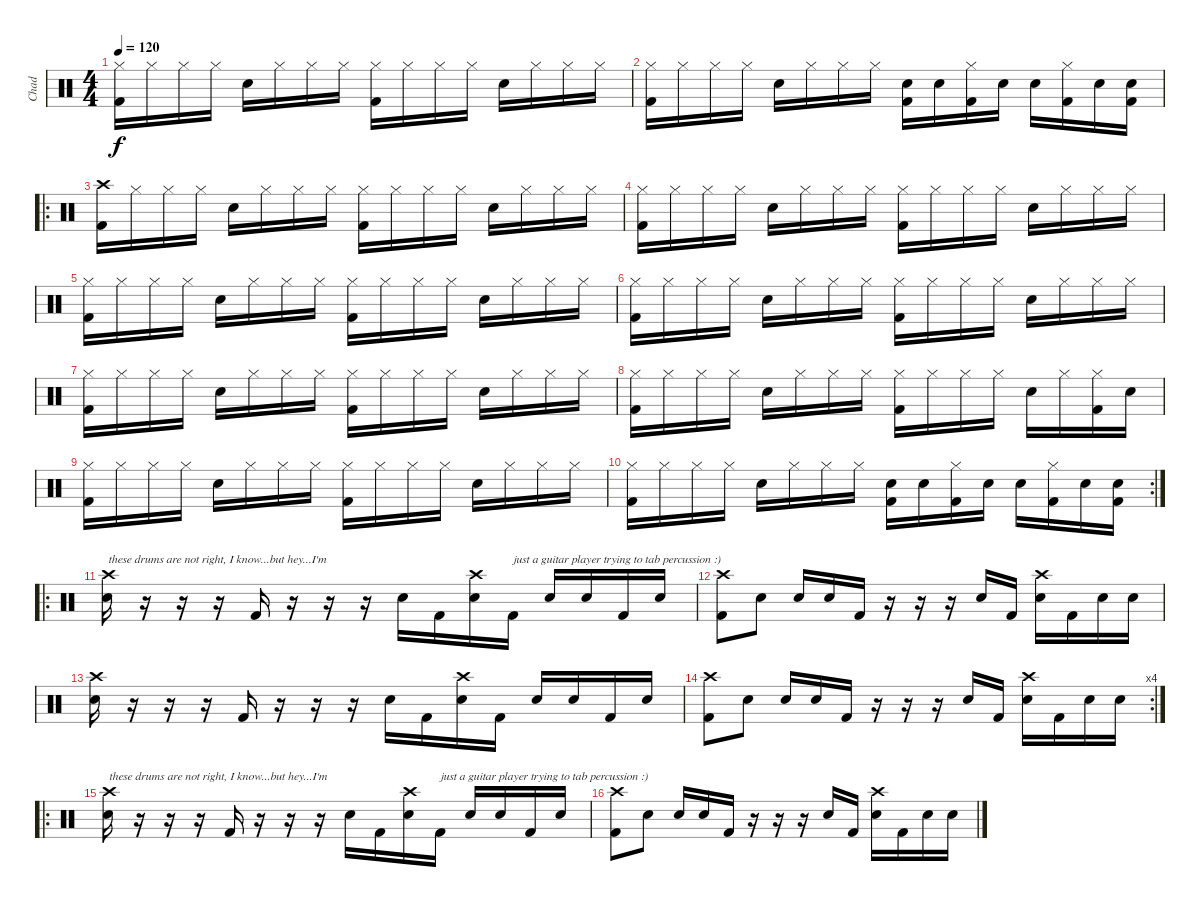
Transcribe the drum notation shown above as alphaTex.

\track ("Chad" "Chad") {instrument percussion}
\staff {score}
\articulation defaults
\ts (4 4)
\tempo 120
\clef neutral
\ks c
("Hi-Hat (closed)" "Kick (hit) 2").16{dy f} "Hi-Hat (closed)".16 "Hi-Hat (closed)".16 "Hi-Hat (closed)".16 "Snare (hit) 2".16 "Hi-Hat (closed)".16 "Hi-Hat (closed)".16 "Hi-Hat (closed)".16 ("Hi-Hat (closed)" "Kick (hit) 2").16 "Hi-Hat (closed)".16 "Hi-Hat (closed)".16 "Hi-Hat (closed)".16 "Snare (hit) 2".16 "Hi-Hat (closed)".16 "Hi-Hat (closed)".16 "Hi-Hat (closed)".16 |
("Hi-Hat (closed)" "Kick (hit) 2").16 "Hi-Hat (closed)".16 "Hi-Hat (closed)".16 "Hi-Hat (closed)".16 "Snare (hit) 2".16 "Hi-Hat (closed)".16 "Hi-Hat (closed)".16 "Hi-Hat (closed)".16 ("Kick (hit) 2" "Snare (hit) 2").16 "Snare (hit) 2".16 ("Hi-Hat (closed)" "Kick (hit) 2").16 "Snare (hit) 2".16 "Snare (hit) 2".16 ("Hi-Hat (closed)" "Kick (hit) 2").16 "Snare (hit) 2".16 ("Kick (hit) 2" "Snare (hit) 2").16 |
\ro
("Crash high (hit)" "Kick (hit) 2").16 "Hi-Hat (closed)".16 "Hi-Hat (closed)".16 "Hi-Hat (closed)".16 "Snare (hit) 2".16 "Hi-Hat (closed)".16 "Hi-Hat (closed)".16 "Hi-Hat (closed)".16 ("Hi-Hat (closed)" "Kick (hit) 2").16 "Hi-Hat (closed)".16 "Hi-Hat (closed)".16 "Hi-Hat (closed)".16 "Snare (hit) 2".16 "Hi-Hat (closed)".16 "Hi-Hat (closed)".16 "Hi-Hat (closed)".16 |
("Hi-Hat (closed)" "Kick (hit) 2").16 "Hi-Hat (closed)".16 "Hi-Hat (closed)".16 "Hi-Hat (closed)".16 "Snare (hit) 2".16 "Hi-Hat (closed)".16 "Hi-Hat (closed)".16 "Hi-Hat (closed)".16 ("Hi-Hat (closed)" "Kick (hit) 2").16 "Hi-Hat (closed)".16 "Hi-Hat (closed)".16 "Hi-Hat (closed)".16 "Snare (hit) 2".16 "Hi-Hat (closed)".16 "Hi-Hat (closed)".16 "Hi-Hat (closed)".16 |
("Hi-Hat (closed)" "Kick (hit) 2").16 "Hi-Hat (closed)".16 "Hi-Hat (closed)".16 "Hi-Hat (closed)".16 "Snare (hit) 2".16 "Hi-Hat (closed)".16 "Hi-Hat (closed)".16 "Hi-Hat (closed)".16 ("Hi-Hat (closed)" "Kick (hit) 2").16 "Hi-Hat (closed)".16 "Hi-Hat (closed)".16 "Hi-Hat (closed)".16 "Snare (hit) 2".16 "Hi-Hat (closed)".16 "Hi-Hat (closed)".16 "Hi-Hat (closed)".16 |
("Hi-Hat (closed)" "Kick (hit) 2").16 "Hi-Hat (closed)".16 "Hi-Hat (closed)".16 "Hi-Hat (closed)".16 "Snare (hit) 2".16 "Hi-Hat (closed)".16 "Hi-Hat (closed)".16 "Hi-Hat (closed)".16 ("Hi-Hat (closed)" "Kick (hit) 2").16 "Hi-Hat (closed)".16 "Hi-Hat (closed)".16 "Hi-Hat (closed)".16 "Snare (hit) 2".16 "Hi-Hat (closed)".16 "Hi-Hat (closed)".16 "Hi-Hat (closed)".16 |
("Hi-Hat (closed)" "Kick (hit) 2").16 "Hi-Hat (closed)".16 "Hi-Hat (closed)".16 "Hi-Hat (closed)".16 "Snare (hit) 2".16 "Hi-Hat (closed)".16 "Hi-Hat (closed)".16 "Hi-Hat (closed)".16 ("Hi-Hat (closed)" "Kick (hit) 2").16 "Hi-Hat (closed)".16 "Hi-Hat (closed)".16 "Hi-Hat (closed)".16 "Snare (hit) 2".16 "Hi-Hat (closed)".16 "Hi-Hat (closed)".16 "Hi-Hat (closed)".16 |
("Hi-Hat (closed)" "Kick (hit) 2").16 "Hi-Hat (closed)".16 "Hi-Hat (closed)".16 "Hi-Hat (closed)".16 "Snare (hit) 2".16 "Hi-Hat (closed)".16 "Hi-Hat (closed)".16 "Hi-Hat (closed)".16 ("Hi-Hat (closed)" "Kick (hit) 2").16 "Hi-Hat (closed)".16 "Hi-Hat (closed)".16 "Hi-Hat (closed)".16 "Snare (hit) 2".16 "Hi-Hat (closed)".16 ("Hi-Hat (closed)" "Kick (hit) 2").16 "Snare (hit) 2".16 |
("Hi-Hat (closed)" "Kick (hit) 2").16 "Hi-Hat (closed)".16 "Hi-Hat (closed)".16 "Hi-Hat (closed)".16 "Snare (hit) 2".16 "Hi-Hat (closed)".16 "Hi-Hat (closed)".16 "Hi-Hat (closed)".16 ("Hi-Hat (closed)" "Kick (hit) 2").16 "Hi-Hat (closed)".16 "Hi-Hat (closed)".16 "Hi-Hat (closed)".16 "Snare (hit) 2".16 "Hi-Hat (closed)".16 "Hi-Hat (closed)".16 "Hi-Hat (closed)".16 |
\rc 2
("Hi-Hat (closed)" "Kick (hit) 2").16 "Hi-Hat (closed)".16 "Hi-Hat (closed)".16 "Hi-Hat (closed)".16 "Snare (hit) 2".16 "Hi-Hat (closed)".16 "Hi-Hat (closed)".16 "Hi-Hat (closed)".16 ("Kick (hit) 2" "Snare (hit) 2").16 "Snare (hit) 2".16 ("Hi-Hat (closed)" "Kick (hit) 2").16 "Snare (hit) 2".16 "Snare (hit) 2".16 ("Hi-Hat (closed)" "Kick (hit) 2").16 "Snare (hit) 2".16 ("Kick (hit) 2" "Snare (hit) 2").16 |
\ro
("Crash high (hit)" "Snare (hit) 2").16{txt "these drums are not right, I know...but hey...I'm"} r.16 r.16 r.16 "Kick (hit) 2".16 r.16 r.16 r.16 "Snare (hit) 2".16 "Kick (hit) 2".16 ("Crash high (hit)" "Snare (hit) 2").16 "Kick (hit) 2".16{txt "just a guitar player trying to tab percussion :)"} "Snare (hit) 2".16 "Snare (hit) 2".16 "Kick (hit) 2".16 "Snare (hit) 2".16 |
("Crash high (hit)" "Kick (hit) 2").8 "Snare (hit) 2".8 "Snare (hit) 2".16 "Snare (hit) 2".16 "Kick (hit) 2".16 r.16 r.16 r.16 "Snare (hit) 2".16 "Kick (hit) 2".16 ("Crash high (hit)" "Snare (hit) 2").16 "Kick (hit) 2".16 "Snare (hit) 2".16 "Snare (hit) 2".16 |
("Crash high (hit)" "Snare (hit) 2").16 r.16 r.16 r.16 "Kick (hit) 2".16 r.16 r.16 r.16 "Snare (hit) 2".16 "Kick (hit) 2".16 ("Crash high (hit)" "Snare (hit) 2").16 "Kick (hit) 2".16 "Snare (hit) 2".16 "Snare (hit) 2".16 "Kick (hit) 2".16 "Snare (hit) 2".16 |
\rc 4
("Crash high (hit)" "Kick (hit) 2").8 "Snare (hit) 2".8 "Snare (hit) 2".16 "Snare (hit) 2".16 "Kick (hit) 2".16 r.16 r.16 r.16 "Snare (hit) 2".16 "Kick (hit) 2".16 ("Crash high (hit)" "Snare (hit) 2").16 "Kick (hit) 2".16 "Snare (hit) 2".16 "Snare (hit) 2".16 |
\ro
("Crash high (hit)" "Snare (hit) 2").16{txt "these drums are not right, I know...but hey...I'm"} r.16 r.16 r.16 "Kick (hit) 2".16 r.16 r.16 r.16 "Snare (hit) 2".16 "Kick (hit) 2".16 ("Crash high (hit)" "Snare (hit) 2").16 "Kick (hit) 2".16{txt "just a guitar player trying to tab percussion :)"} "Snare (hit) 2".16 "Snare (hit) 2".16 "Kick (hit) 2".16 "Snare (hit) 2".16 |
("Crash high (hit)" "Kick (hit) 2").8 "Snare (hit) 2".8 "Snare (hit) 2".16 "Snare (hit) 2".16 "Kick (hit) 2".16 r.16 r.16 r.16 "Snare (hit) 2".16 "Kick (hit) 2".16 ("Crash high (hit)" "Snare (hit) 2").16 "Kick (hit) 2".16 "Snare (hit) 2".16 "Snare (hit) 2".16
